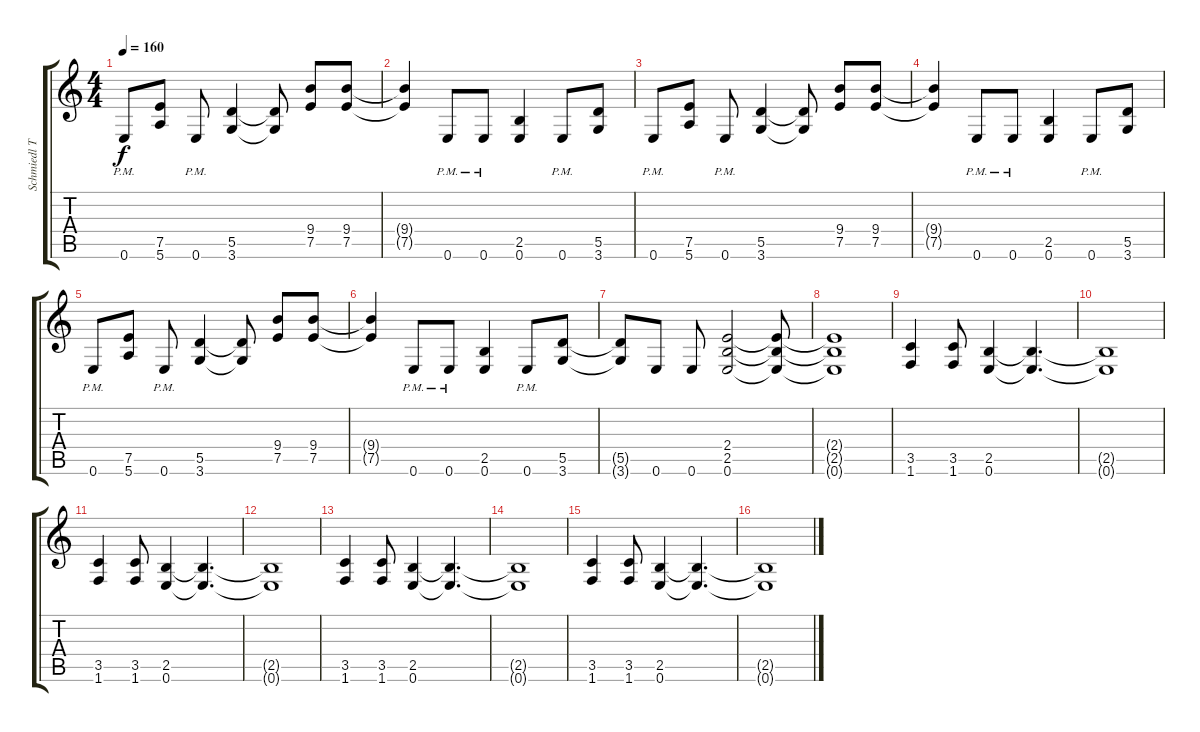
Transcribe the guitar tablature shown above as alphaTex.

\track ("Schmiedl Tamás" "Schmiedl T") {instrument distortionguitar}
\staff {score tabs}
\tuning (E4 B3 G3 D3 A2 E2) {hide}
\ts (4 4)
\tempo 160
\clef g2
\ks c
0.6{pm}.8{dy f} (7.5 5.6).8 0.6{pm}.8 (5.5 3.6).4 (5.5{t} 3.6{t}).8 (9.4 7.5).8 (9.4 7.5).8 |
(9.4{t} 7.5{t}).4 0.6{pm}.8 0.6{pm}.8 (2.5 0.6).4 0.6{pm}.8 (5.5 3.6).8 |
0.6{pm}.8 (7.5 5.6).8 0.6{pm}.8 (5.5 3.6).4 (5.5{t} 3.6{t}).8 (9.4 7.5).8 (9.4 7.5).8 |
(9.4{t} 7.5{t}).4 0.6{pm}.8 0.6{pm}.8 (2.5 0.6).4 0.6{pm}.8 (5.5 3.6).8 |
0.6{pm}.8 (7.5 5.6).8 0.6{pm}.8 (5.5 3.6).4 (5.5{t} 3.6{t}).8 (9.4 7.5).8 (9.4 7.5).8 |
(9.4{t} 7.5{t}).4 0.6{pm}.8 0.6{pm}.8 (2.5 0.6).4 0.6{pm}.8 (5.5 3.6).8 |
(5.5{t} 3.6{t}).8 0.6.8 0.6.8 (2.4 2.5 0.6).2 (2.4{t} 2.5{t} 0.6{t}).8 |
(2.4{t} 2.5{t} 0.6{t}).1 |
(3.5 1.6).4 (3.5 1.6).8 (2.5 0.6).4 (2.5{t} 0.6{t}).4{d} |
(2.5{t} 0.6{t}).1 |
(3.5 1.6).4 (3.5 1.6).8 (2.5 0.6).4 (2.5{t} 0.6{t}).4{d} |
(2.5{t} 0.6{t}).1 |
(3.5 1.6).4 (3.5 1.6).8 (2.5 0.6).4 (2.5{t} 0.6{t}).4{d} |
(2.5{t} 0.6{t}).1 |
(3.5 1.6).4 (3.5 1.6).8 (2.5 0.6).4 (2.5{t} 0.6{t}).4{d} |
(2.5{t} 0.6{t}).1
